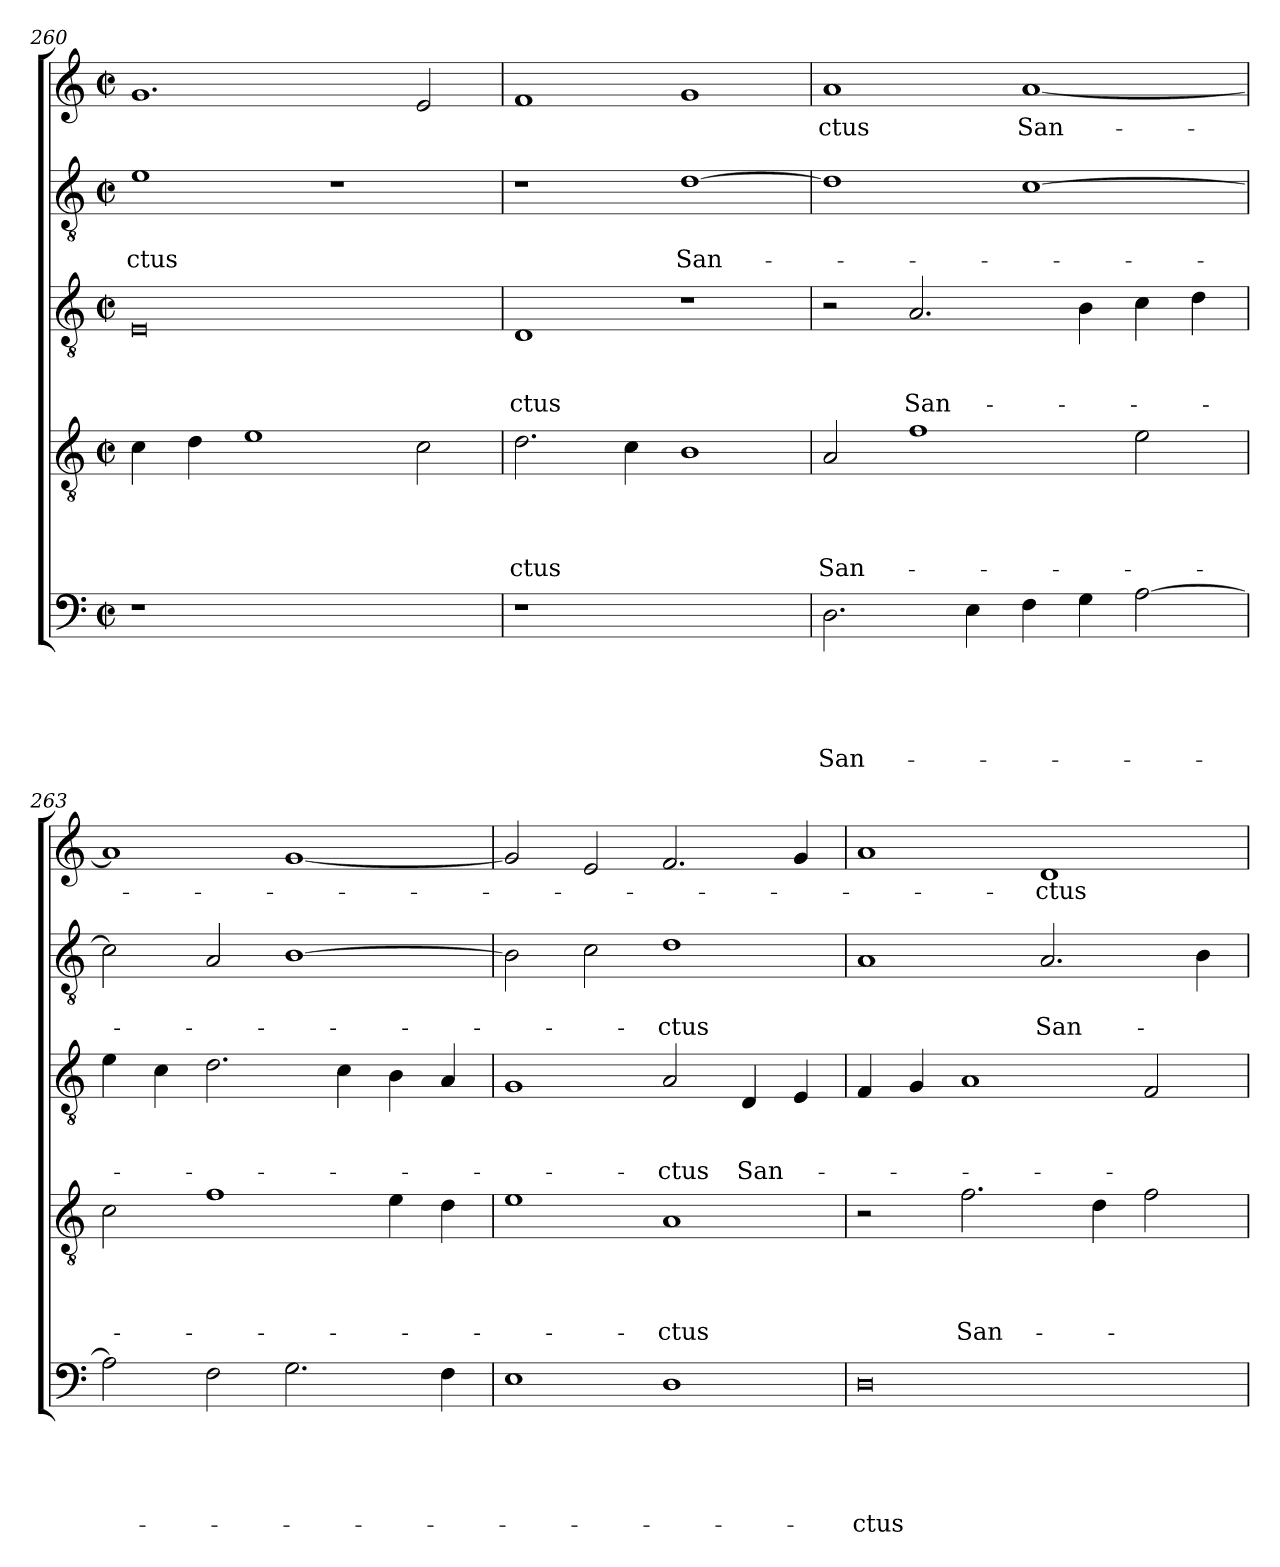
**kern	**text	**text	**text	**text	**text	**kern	**text	**text	**text	**text	**kern	**text	**text	**text	**kern	**text	**text	**kern	**text
*part5	*part5	*part5	*part5	*part5	*part5	*part4	*part4	*part4	*part4	*part4	*part3	*part3	*part3	*part3	*part2	*part2	*part2	*part1	*part1
*staff5	*staff5	*staff5	*staff5	*staff5	*staff5	*staff4	*staff4	*staff4	*staff4	*staff4	*staff3	*staff3	*staff3	*staff3	*staff2	*staff2	*staff2	*staff1	*staff1
*clefF4	*	*	*	*	*	*clefGv2	*	*	*	*	*clefGv2	*	*	*	*clefGv2	*	*	*clefG2	*
*k[]	*	*	*	*	*	*k[]	*	*	*	*	*k[]	*	*	*	*k[]	*	*	*k[]	*
*C:	*	*	*	*	*	*C:	*	*	*	*	*C:	*	*	*	*C:	*	*	*C:	*
*M2/2	*	*	*	*	*	*M2/2	*	*	*	*	*M2/2	*	*	*	*M2/2	*	*	*M2/2	*
*met(c|)	*	*	*	*	*	*met(c|)	*	*	*	*	*met(c|)	*	*	*	*met(c|)	*	*	*met(c|)	*
=260	=260	=260	=260	=260	=260	=260	=260	=260	=260	=260	=260	=260	=260	=260	=260	=260	=260	=260	=260
1r	.	.	.	.	.	4c\	.	.	.	.	0E	.	.	.	1e	.	-ctus	1.g	.
.	.	.	.	.	.	4d\	.	.	.	.	.	.	.	.	.	.	.	.	.
.	.	.	.	.	.	1e	.	.	.	.	.	.	.	.	.	.	.	.	.
1ryy	.	.	.	.	.	.	.	.	.	.	.	.	.	.	1r	.	.	.	.
.	.	.	.	.	.	2c\	.	.	.	.	.	.	.	.	.	.	.	2e/	.
=261	=261	=261	=261	=261	=261	=261	=261	=261	=261	=261	=261	=261	=261	=261	=261	=261	=261	=261	=261
1r	.	.	.	.	.	2.d\	.	.	.	-ctus	1D	.	.	-ctus	1r	.	.	1f	.
.	.	.	.	.	.	4c\	.	.	.	.	.	.	.	.	.	.	.	.	.
1ryy	.	.	.	.	.	1B	.	.	.	.	1r	.	.	.	[1d	.	San-	1g	.
!!LO:LB:g=z
=262	=262	=262	=262	=262	=262	=262	=262	=262	=262	=262	=262	=262	=262	=262	=262	=262	=262	=262	=262
2.D\	.	.	.	.	San-	2A/	.	.	.	San-	2r	.	.	.	1d]	.	.	1a	-ctus
.	.	.	.	.	.	1f	.	.	.	.	2.A/	.	.	San-	.	.	.	.	.
4E\	.	.	.	.	.	.	.	.	.	.	.	.	.	.	.	.	.	.	.
4F\	.	.	.	.	.	.	.	.	.	.	.	.	.	.	[1c	.	.	[1a	San-
4G\	.	.	.	.	.	.	.	.	.	.	4B\	.	.	.	.	.	.	.	.
[2A\	.	.	.	.	.	2e\	.	.	.	.	4c\	.	.	.	.	.	.	.	.
.	.	.	.	.	.	.	.	.	.	.	4d\	.	.	.	.	.	.	.	.
=263	=263	=263	=263	=263	=263	=263	=263	=263	=263	=263	=263	=263	=263	=263	=263	=263	=263	=263	=263
2A\]	.	.	.	.	.	2c\	.	.	.	.	4e\	.	.	.	2c\]	.	.	1a]	.
.	.	.	.	.	.	.	.	.	.	.	4c\	.	.	.	.	.	.	.	.
2F\	.	.	.	.	.	1f	.	.	.	.	2.d\	.	.	.	2A/	.	.	.	.
2.G\	.	.	.	.	.	.	.	.	.	.	.	.	.	.	[1B	.	.	[1g	.
.	.	.	.	.	.	.	.	.	.	.	4c\	.	.	.	.	.	.	.	.
.	.	.	.	.	.	4e\	.	.	.	.	4B\	.	.	.	.	.	.	.	.
4F\	.	.	.	.	.	4d\	.	.	.	.	4A/	.	.	.	.	.	.	.	.
=264	=264	=264	=264	=264	=264	=264	=264	=264	=264	=264	=264	=264	=264	=264	=264	=264	=264	=264	=264
1E	.	.	.	.	.	1e	.	.	.	.	1G	.	.	.	2B\]	.	.	2g/]	.
.	.	.	.	.	.	.	.	.	.	.	.	.	.	.	2c\	.	.	2e/	.
1D	.	.	.	.	.	1A	.	.	.	-ctus	2A/	.	.	-ctus	1d	.	-ctus	2.f/	.
.	.	.	.	.	.	.	.	.	.	.	4D/	.	.	San-	.	.	.	.	.
.	.	.	.	.	.	.	.	.	.	.	4E/	.	.	.	.	.	.	4g/	.
=265	=265	=265	=265	=265	=265	=265	=265	=265	=265	=265	=265	=265	=265	=265	=265	=265	=265	=265	=265
0D	.	.	.	.	-ctus	2r	.	.	.	.	4F/	.	.	.	1A	.	.	1a	.
.	.	.	.	.	.	.	.	.	.	.	4G/	.	.	.	.	.	.	.	.
.	.	.	.	.	.	2.f\	.	.	.	San-	1A	.	.	.	.	.	.	.	.
.	.	.	.	.	.	.	.	.	.	.	.	.	.	.	2.A/	.	San-	1d	-ctus
.	.	.	.	.	.	4d\	.	.	.	.	.	.	.	.	.	.	.	.	.
.	.	.	.	.	.	2f\	.	.	.	.	2F/	.	.	.	.	.	.	.	.
.	.	.	.	.	.	.	.	.	.	.	.	.	.	.	4B\	.	.	.	.
=	=	=	=	=	=	=	=	=	=	=	=	=	=	=	=	=	=	=	=
*-	*-	*-	*-	*-	*-	*-	*-	*-	*-	*-	*-	*-	*-	*-	*-	*-	*-	*-	*-
